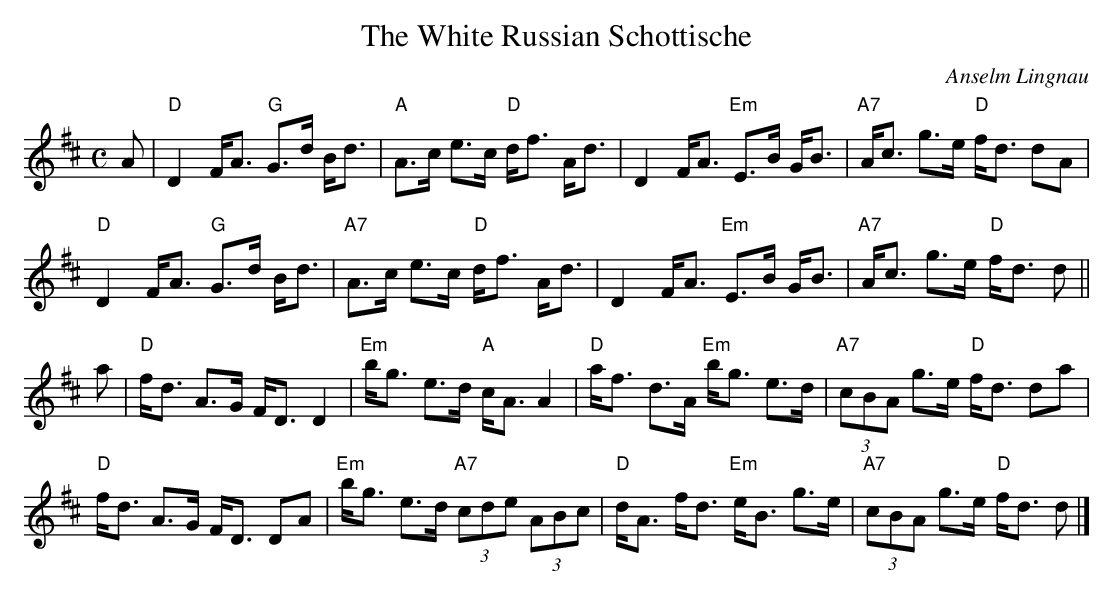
X:1
T:The White Russian Schottische
C:Anselm Lingnau
M:C
L:1/8
K:D
A|"D"D2 F<A "G"G>d B<d|"A"A>c e>c "D"d<f A<d|D2 F<A "Em"E>B G<B|"A7"A<c g>e "D"f<d dA|
  "D"D2 F<A "G"G>d B<d|"A7"A>c e>c "D"d<f A<d|D2 F<A "Em"E>B G<B|"A7"A<c g>e "D"f<d d||
a|"D"f<d A>G F<D D2|"Em"b<g e>d "A"c<A A2|"D"a<f d>A "Em"b<g e>d|"A7"(3cBA g>e "D"f<d da|
  "D"f<d A>G F<D DA|"Em"b<g e>d "A7"(3cde (3ABc|"D"d<A f<d "Em"e<B g>e|"A7"(3cBA g>e "D"f<d d|]
